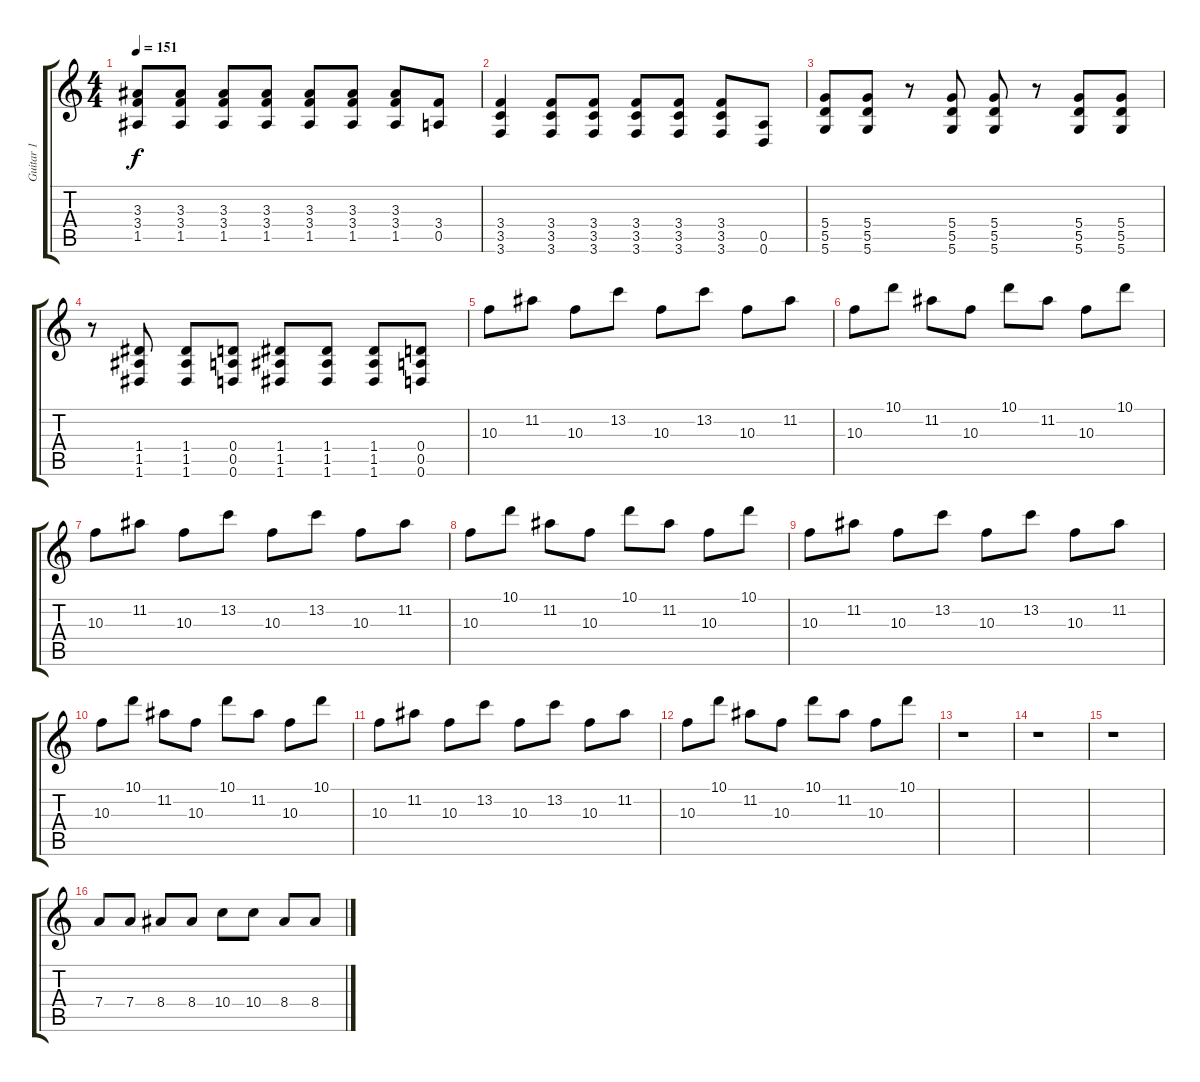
\track ("Guitar 1" "Guitar 1") {instrument distortionguitar}
\staff {score tabs}
\tuning (E4 B3 G3 D3 A2 D2) {hide}
\ts (4 4)
\tempo 151
\clef g2
\ks c
(3.3 3.4 1.5).8{dy f} (3.3 3.4 1.5).8 (3.3 3.4 1.5).8 (3.3 3.4 1.5).8 (3.3 3.4 1.5).8 (3.3 3.4 1.5).8 (3.3 3.4 1.5).8 (3.4 0.5).8 |
(3.4 3.5 3.6).4 (3.4 3.5 3.6).8 (3.4 3.5 3.6).8 (3.4 3.5 3.6).8 (3.4 3.5 3.6).8 (3.4 3.5 3.6).8 (0.5 0.6).8 |
(5.4 5.5 5.6).8 (5.4 5.5 5.6).8 r.8 (5.4 5.5 5.6).8 (5.4 5.5 5.6).8 r.8 (5.4 5.5 5.6).8 (5.4 5.5 5.6).8 |
r.8 (1.4 1.5 1.6).8 (1.4 1.5 1.6).8 (0.4 0.5 0.6).8 (1.4 1.5 1.6).8 (1.4 1.5 1.6).8 (1.4 1.5 1.6).8 (0.4 0.5 0.6).8 |
10.3.8 11.2.8 10.3.8 13.2.8 10.3.8 13.2.8 10.3.8 11.2.8 |
10.3.8 10.1.8 11.2.8 10.3.8 10.1.8 11.2.8 10.3.8 10.1.8 |
10.3.8 11.2.8 10.3.8 13.2.8 10.3.8 13.2.8 10.3.8 11.2.8 |
10.3.8 10.1.8 11.2.8 10.3.8 10.1.8 11.2.8 10.3.8 10.1.8 |
10.3.8 11.2.8 10.3.8 13.2.8 10.3.8 13.2.8 10.3.8 11.2.8 |
10.3.8 10.1.8 11.2.8 10.3.8 10.1.8 11.2.8 10.3.8 10.1.8 |
10.3.8 11.2.8 10.3.8 13.2.8 10.3.8 13.2.8 10.3.8 11.2.8 |
10.3.8 10.1.8 11.2.8 10.3.8 10.1.8 11.2.8 10.3.8 10.1.8 |
r.1 |
r.1 |
r.1 |
7.4.8 7.4.8 8.4.8 8.4.8 10.4.8 10.4.8 8.4.8 8.4.8
